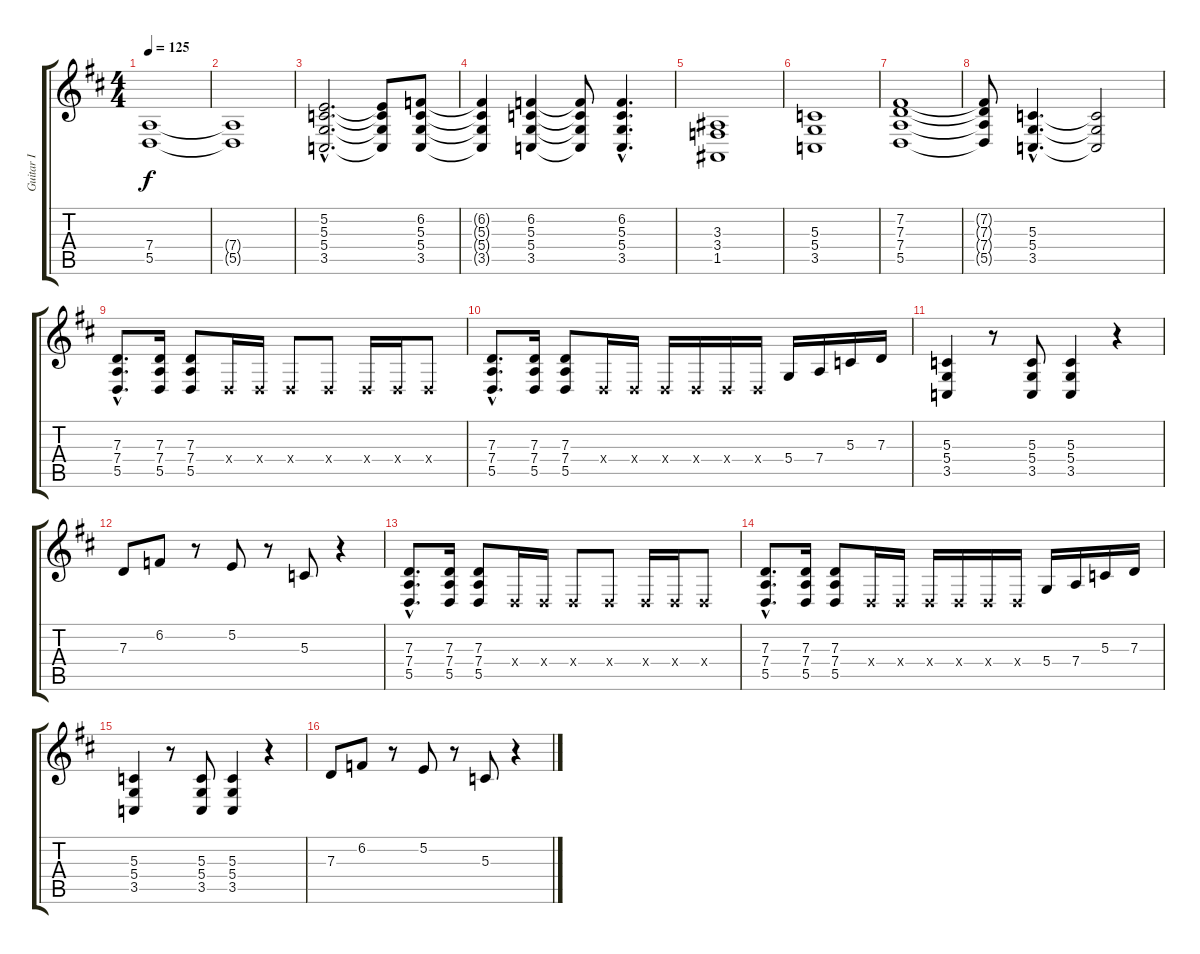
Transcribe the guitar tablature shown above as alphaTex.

\track ("Guitar I" "Guitar I") {instrument lead2sawtooth}
\staff {score tabs}
\tuning (E4 B3 G3 D3 A2 E2) {hide}
\ts (4 4)
\tempo 125
\clef g2
\ks d
(7.4 5.5).1{dy f} |
(7.4{t} 5.5{t}).1 |
(5.2{hac} 5.3{hac} 5.4{hac} 3.5{hac}).2{d} (5.2{t} 5.3{t} 5.4{t} 3.5{t}).8 (6.2 5.3 5.4 3.5).8 |
(6.2{t} 5.3{t} 5.4{t} 3.5{t}).4 (6.2 5.3 5.4 3.5).4 (6.2{t} 5.3{t} 5.4{t} 3.5{t}).8 (6.2{hac} 5.3{hac} 5.4{hac} 3.5{hac}).4{d} |
(3.3 3.4 1.5).1 |
(5.3 5.4 3.5).1 |
(7.2 7.3 7.4 5.5).1 |
(7.2{t} 7.3{t} 7.4{t} 5.5{t}).8 (5.3{hac} 5.4{hac} 3.5{hac}).4{d} (5.3{t} 5.4{t} 3.5{t}).2 |
(7.3{hac} 7.4{hac} 5.5{hac}).8{d} (7.3 7.4 5.5).16 (7.3 7.4 5.5).8 0.4{x}.16 0.4{x}.16 0.4{x}.8 0.4{x}.8 0.4{x}.16 0.4{x}.16 0.4{x}.8 |
(7.3{hac} 7.4{hac} 5.5{hac}).8{d} (7.3 7.4 5.5).16 (7.3 7.4 5.5).8 0.4{x}.16 0.4{x}.16 0.4{x}.16 0.4{x}.16 0.4{x}.16 0.4{x}.16 5.4.16 7.4.16 5.3.16 7.3.16 |
(5.3 5.4 3.5).4 r.8 (5.3 5.4 3.5).8 (5.3 5.4 3.5).4 r.4 |
7.3.8 6.2.8 r.8 5.2.8 r.8 5.3.8 r.4 |
(7.3{hac} 7.4{hac} 5.5{hac}).8{d} (7.3 7.4 5.5).16 (7.3 7.4 5.5).8 0.4{x}.16 0.4{x}.16 0.4{x}.8 0.4{x}.8 0.4{x}.16 0.4{x}.16 0.4{x}.8 |
(7.3{hac} 7.4{hac} 5.5{hac}).8{d} (7.3 7.4 5.5).16 (7.3 7.4 5.5).8 0.4{x}.16 0.4{x}.16 0.4{x}.16 0.4{x}.16 0.4{x}.16 0.4{x}.16 5.4.16 7.4.16 5.3.16 7.3.16 |
(5.3 5.4 3.5).4 r.8 (5.3 5.4 3.5).8 (5.3 5.4 3.5).4 r.4 |
7.3.8 6.2.8 r.8 5.2.8 r.8 5.3.8 r.4
